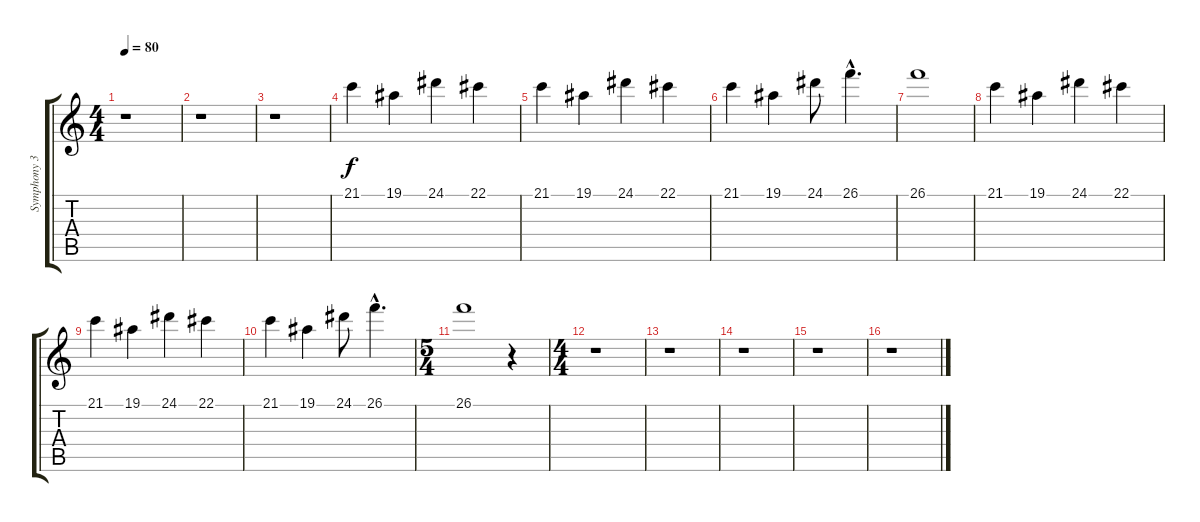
\track ("Symphony 3" "Symphony 3") {instrument stringensemble1}
\staff {score tabs}
\tuning (Eb4 Bb3 Gb3 Db3 Ab2 Eb2) {hide}
\ts (4 4)
\tempo 80
\clef g2
\ks c
r.1{dy f} |
r.1 |
r.1 |
21.1.4 19.1.4 24.1.4 22.1.4 |
21.1.4 19.1.4 24.1.4 22.1.4 |
21.1.4 19.1.4 24.1.8 26.1{hac}.4{d} |
26.1.1 |
21.1.4 19.1.4 24.1.4 22.1.4 |
21.1.4 19.1.4 24.1.4 22.1.4 |
21.1.4 19.1.4 24.1.8 26.1{hac}.4{d} |
\ts (5 4)
26.1.1 r.4 |
\ts (4 4)
r.1 |
r.1 |
r.1 |
r.1 |
r.1
